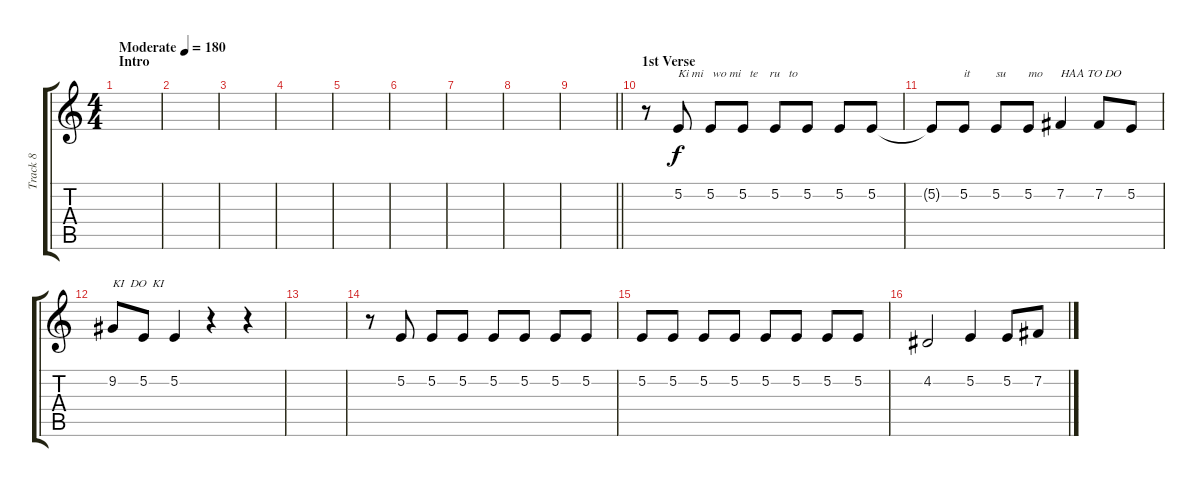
\track ("Track 8" "Track 8") {instrument clarinet}
\staff {score tabs}
\tuning (E4 B3 G3 D3 A2 E2) {hide}
\ts (4 4)
\section ("" "Intro")
\tempo (180 "Moderate")
\clef g2
\ks c
|
|
|
|
|
|
|
|
\barLineRight lightlight
|
\section ("" "1st Verse")
r.8 5.2.8{txt "Ki mi   wo mi   te    ru   to  "} 5.2.8 5.2.8 5.2.8 5.2.8 5.2.8 5.2.8 |
5.2{t}.8 5.2.8{txt "it"} 5.2.8{txt "su"} 5.2.8{txt "mo"} 7.2.4{txt "HAA TO DO"} 7.2.8 5.2.8 |
9.2.8{txt "KI  DO  KI"} 5.2.8 5.2.4 r.4 r.4 |
|
r.8 5.2.8 5.2.8 5.2.8 5.2.8 5.2.8 5.2.8 5.2.8 |
5.2.8 5.2.8 5.2.8 5.2.8 5.2.8 5.2.8 5.2.8 5.2.8 |
4.2.2 5.2.4 5.2.8 7.2.8
